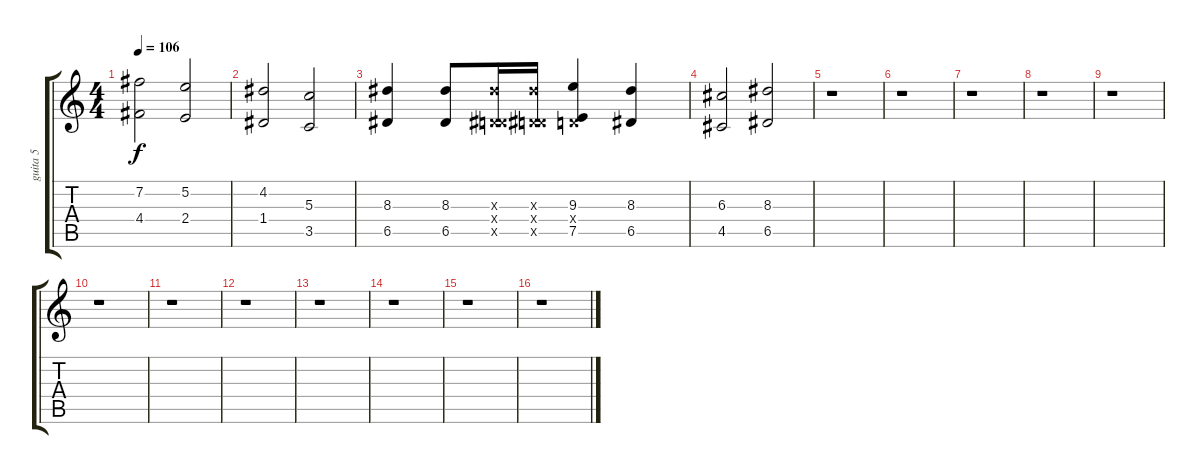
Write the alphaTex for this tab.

\track ("guita 5" "guita 5") {instrument distortionguitar}
\staff {score tabs}
\tuning (E4 B3 G3 D3 A2 E2) {hide}
\ts (4 4)
\tempo 106
\clef g2
\ks c
(7.2 4.4).2{dy f} (5.2 2.4).2 |
(4.2 1.4).2 (5.3 3.5).2 |
(8.3 6.5).4 (8.3 6.5).8 (8.3{x} 0.4{x} 6.5{x}).16 (8.3{x} 0.4{x} 6.5{x}).16 (9.3 0.4{x} 7.5).4 (8.3 6.5).4 |
(6.3 4.5).2 (8.3 6.5).2 |
r.1 |
r.1 |
r.1 |
r.1 |
r.1 |
r.1 |
r.1 |
r.1 |
r.1 |
r.1 |
r.1 |
r.1
